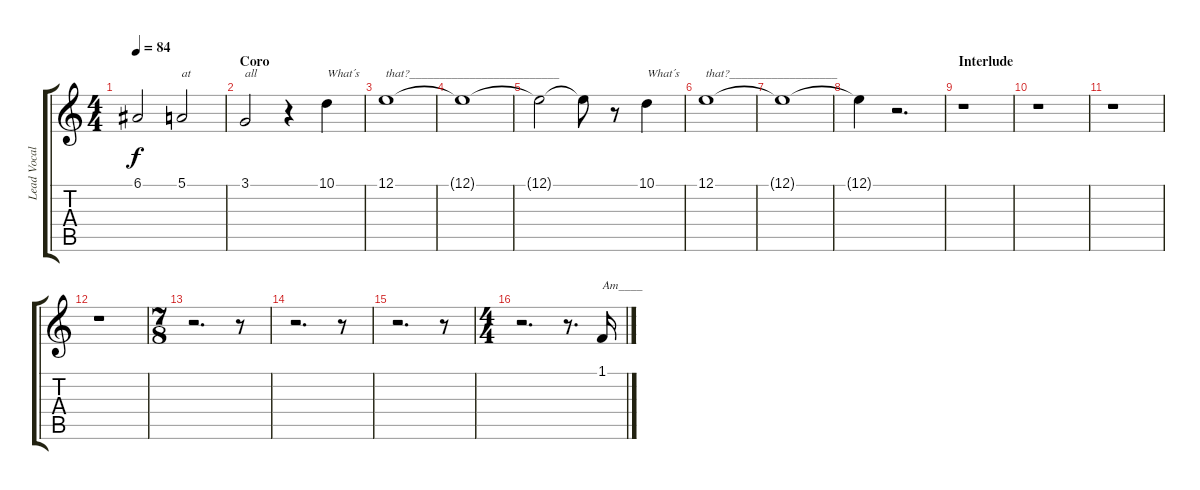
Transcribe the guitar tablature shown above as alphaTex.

\track ("Lead Vocal 1" "Lead Vocal") {instrument violin}
\staff {score tabs}
\tuning (E4 B3 G3 D3 A2 E2) {hide}
\ts (4 4)
\tempo 84
\clef g2
\ks c
6.1{t}.2{dy f} 5.1.2{txt "at"} |
\section ("" "Coro")
3.1.2{txt "all"} r.4 10.1.4{txt "What´s"} |
12.1.1{txt "that?_________________________"} |
12.1{t}.1 |
12.1{t}.2 12.1{t}.8 r.8 10.1.4{txt "What´s"} |
12.1.1{txt "that?__________________"} |
12.1{t}.1 |
12.1{t}.4 r.2{d} |
\section ("" "Interlude")
r.1 |
r.1 |
r.1 |
r.1 |
\ts (7 8)
r.2{d} r.8 |
r.2{d} r.8 |
r.2{d} r.8 |
\ts (4 4)
r.2{d} r.8{d} 1.1.16{txt "Am____"}
